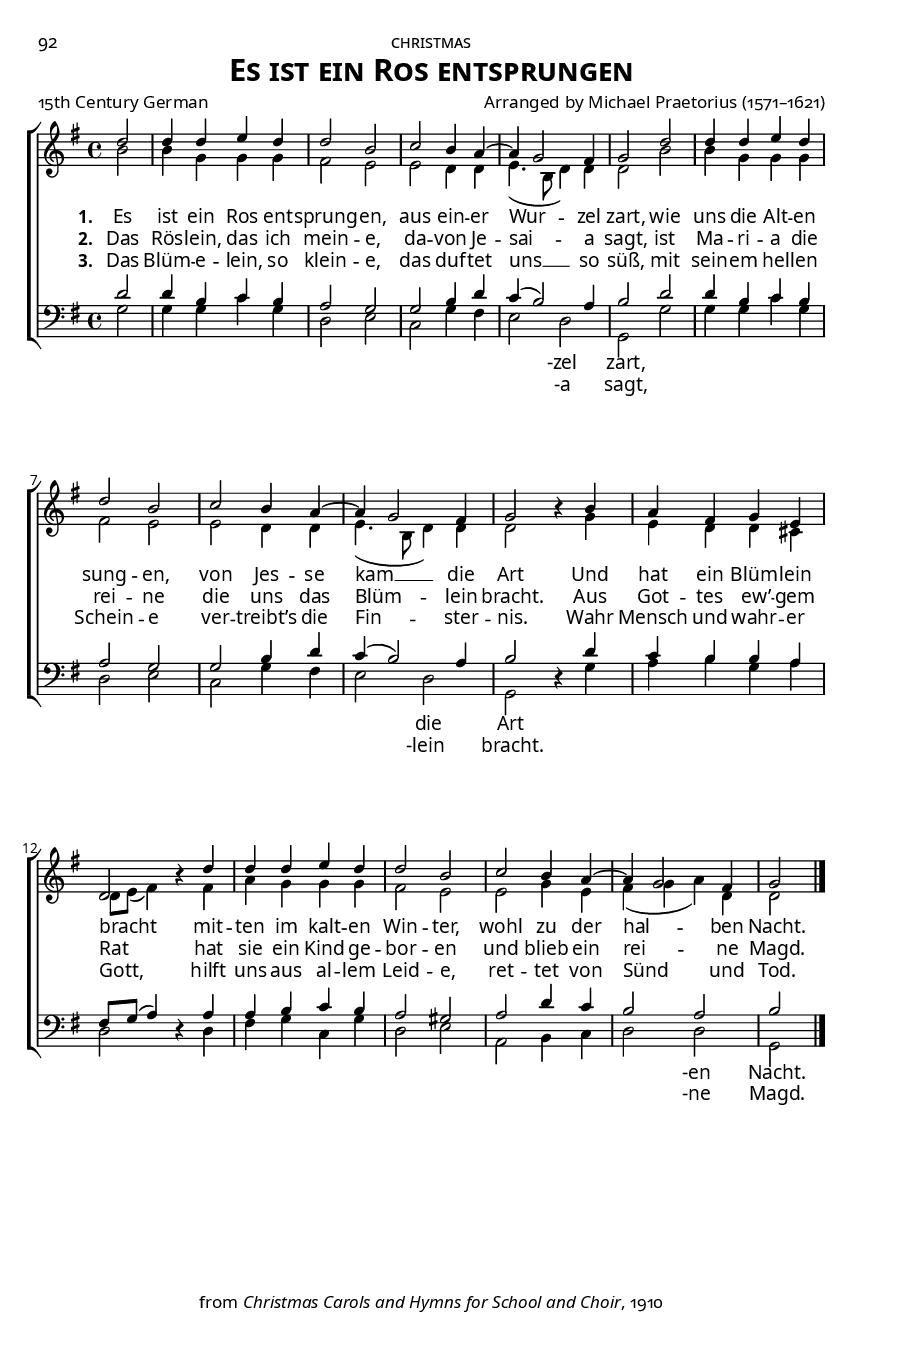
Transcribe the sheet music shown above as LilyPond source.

\version "2.14.2"
\include "util.ly"
\header {
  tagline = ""%\markup { "from" \concat{\italic "HymnsAndCarolsOfChristmas.com"}}

    title = \markup{\override #'(font-name . "Garamond Premier Pro Semibold"){ \abs-fontsize #15 \smallCapsOldStyle"Es ist ein Ros entsprungen"}}
    poet = \markup\oldStyleNum"15th Century German"
    composer = \markup\oldStyleNum"Arranged by Michael Praetorius (1571–1621)"
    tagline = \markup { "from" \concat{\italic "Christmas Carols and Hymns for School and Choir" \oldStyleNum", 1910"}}
  }
\paper {
  print-all-headers = ##f
  paper-height = 9\in
  paper-width = 6\in
  indent = 0\in
  %system-system-spacing = #'((basic-distance . 10) (padding . 0))
  system-system-spacing =
    #'((basic-distance . 0)
       (minimum-distance . 0)
       (padding . 12)
       (stretchability . 100))
  %markup-system-spacing =
  %  #'((basic-distance . 0)
  %     (minimum-distance . 0)
  %     (padding . -5)
  %     (stretchability . 100))
  score-markup-spacing =
    #'((basic-distance . 0)
       (minimum-distance . 0)
       (padding . -2)
       (stretchability . 100))
%{IF_LESSER
  markup-system-spacing #'stretchability = 50
  top-markup-spacing #'stretchability = 30
  last-bottom-spacing #'stretchability = 60
%}%END_IF_LESSER
  ragged-last-bottom = ##t
  ragged-bottom = ##f
  two-sided = ##t
  inner-margin = 0.5\in
  outer-margin = 0.25\in
  top-margin = 0.25\in
  bottom-margin = 0.25\in
  first-page-number = #092
  print-first-page-number = ##t
  headerLine = \markup{\override #'(font-name . "Garamond Premier Pro") \smallCapsOldStyle"christmas"}
  oddHeaderMarkup = \markup\fill-line{
     \override #'(font-name . "Garamond Premier Pro")\abs-fontsize #8.5
     \combine 
        \fill-line{"" \if \should-print-page-number
        \oldStylePageNum""
        }
        \fill-line{\headerLine}
  }
  evenHeaderMarkup = \markup {
     \override #'(font-name . "Garamond Premier Pro")\abs-fontsize #8.5
     \combine
        \if \should-print-page-number
        \oldStylePageNum""
        \fill-line{\headerLine}
  }
}
#(set-global-staff-size 15) \paper{ #(define fonts (make-pango-font-tree "GoudyOlSt BT" "Garamond Premier Pro" "Garamond Premier Pro" (/ 15 20))) }
global = {
  \key g \major
  \time 4/4
  \override DynamicLineSpanner #'staff-padding = #0.0
  \override DynamicLineSpanner #'Y-extent = #'(-1 . 1)
  \autoBeamOff
}

sopMusic = \relative c'' {
  \partial 2
  \repeat unfold 2 {
    d2 |
    d4 d e d |
    d2 b |
    c b4 a~ |
    a g2 fis4 |
    g2
  }
  b4\rest b4 |
  a fis g e |
  d2 b'4\rest d4 |
  d d e d |
  d2 b |
  c b4\! a~ |
  a g2 fis4 |
  g2 \bar "|."
}
sopWords = \lyricmode {
  
}

altoMusic = \relative c'' {
  \repeat unfold 2 {
    b2 |
    b4 g g g |
    fis2 e |
    e d4 d |
    e4.( b8 d4) d4 |
    d2
  }
  s4 g |
  e d d cis |
  d8[ e]( fis4) s fis |
  a g g g |
  fis2 e |
  e g4 e |
  fis4( g a) d, |
  d2 \bar "|."
}
altoWords = \lyricmode {
  \dropLyricsV
  \set stanza = #"1. "
  Es ist ein Ros ent -- sprung -- en,
  aus ein -- er Wur -- zel zart,
  wie uns die Alt -- en sung -- en,
  von Jes -- se kam __ die Art
  \set associatedVoice = "tenors"
  Und hat ein Blüm -- lein bracht
  \unset associatedVoice
  mit -- ten im kalt -- en Win -- ter,
  wohl zu der hal -- ben Nacht.
}
altoWordsII = \lyricmode {
  \dropLyricsV
  \set stanza = #"2. "
  Das Rös -- lein, das ich mein -- e,
  da -- von Je -- sai -- a sagt,
  ist Ma -- ri -- a die rei -- ne
  die uns das Blüm -- lein bracht.
  \set associatedVoice = "tenors"
  Aus Got -- tes ew’ -- gem Rat
  \unset associatedVoice
  hat sie ein Kind ge -- bor -- en
  und blieb ein rei -- ne Magd.
}
altoWordsIII = \lyricmode {
  \dropLyricsV
  \set stanza = #"3. "
  Das Blüm -- e -- lein, so klein -- e,
  das duf -- tet uns __ so süß,
  mit sein -- em hel -- len Schein -- e
  ver -- treibt’s die Fin -- ster -- nis.
  \set associatedVoice = "tenors"
  Wahr Mensch und wahr -- er Gott,
  \unset associatedVoice
  hilft uns aus al -- lem Leid -- e,
  ret -- tet von Sünd und Tod.
}
altoWordsIV = \lyricmode {
}
altoWordsV = \lyricmode {
}
altoWordsVI = \lyricmode {
}
tenorMusic = \relative c' {
  \repeat unfold 2 {
    d2 |
    d4 b c b |
    a2 g |
    g b4 d |
    c( b2) a4 |
    b2
  }
  s4 d |
  c b b a |
  fis8[ g]( a4) s4 a4 |

  a b c b |
  a2 gis |
  a d4 c |
  b2 a |
  b \bar "|."
}
tenorWords = \lyricmode {

}

bassMusic = \relative c {
  \repeat unfold 2 {
    g'2 |
    g4 g c g |
    d2 e |
    c g'4 fis |
    e2 d |
    g,
  }
  d'4\rest g |
  a b g a |
  d,2 d4\rest d |
  fis g c, g' |
  d2 e |
  a, b4 c |
  d2 d |
  g, \bar "|."
}
bassWords = \lyricmode {
  \repeat unfold 11 { \skip 1 }
  -zel zart,
  \repeat unfold 11 { \skip 1 }
  die Art
  \repeat unfold 17 { \skip 1 }
  -en Nacht.
}
bassWordsII = \lyricmode {
  \repeat unfold 11 { \skip 1 }
  -a sagt,
  \repeat unfold 11 { \skip 1 }
  -lein bracht.
  \repeat unfold 17 { \skip 1 }
  -ne Magd.
}
bassWordsIII = \lyricmode {
  \repeat unfold 11 { \skip 1 }
  so süß,
  \repeat unfold 11 { \skip 1 }
  -ster -- nis.
  \repeat unfold 17 { \skip 1 }
  und Tod.
}

pianoRH = \relative c' {
  
}
pianoLH = \relative c' {
  
}

\score {
  <<
   \new ChoirStaff <<
%    \new Lyrics = sopranos \with { \override VerticalAxisGroup #'nonstaff-relatedstaff-spacing = #'((basic-distance . 1)) }
    \new Staff = women <<
      \new Voice = "sopranos" { \voiceOne << \global \sopMusic >> }
      \new Voice = "altos" { \voiceTwo << \global \altoMusic >> }
    >>
    \new Lyrics \with { alignAboveContext = #"women" \override VerticalAxisGroup #'nonstaff-relatedstaff-spacing = #'((basic-distance . 1))} \lyricsto "sopranos" \sopWords
   \new Staff = men <<
      \clef bass
      \new Voice = "tenors" { \voiceOne << \global \tenorMusic >> }
      \new Voice = "basses" { \voiceTwo << \global \bassMusic >> }
    >>
    \new Lyrics = "altosVI"  \with { alignBelowContext = #"women" } \lyricsto "altos" \altoWordsVI
    \new Lyrics = "altosV"  \with { alignBelowContext = #"women" } \lyricsto "altos" \altoWordsV
    \new Lyrics = "altosIV"  \with { alignBelowContext = #"women" } \lyricsto "altos" \altoWordsIV
    \new Lyrics = "altosIII"  \with { alignBelowContext = #"women" } \lyricsto "altos" \altoWordsIII
    \new Lyrics = "altosII"  \with { alignBelowContext = #"women" } \lyricsto "altos" \altoWordsII
    \new Lyrics = "altos"  \with { alignBelowContext = #"women" \override VerticalAxisGroup #'nonstaff-relatedstaff-spacing = #'((basic-distance . 1)) } \lyricsto "altos" \altoWords
    \new Lyrics \with { alignAboveContext = #"men" \override VerticalAxisGroup #'nonstaff-relatedstaff-spacing = #'((padding . 0.2)) } \lyricsto "tenors" \tenorWords
%{IF_LESSER
    \new Lyrics \with { alignBelowContext = #"men" \override VerticalAxisGroup #'nonstaff-relatedstaff-spacing = #'((basic-distance . 1)(padding . 0.2)) } \lyricsto "basses" \bassWordsIII
%}%END_IF_LESSER
    \new Lyrics \with { alignBelowContext = #"men" \override VerticalAxisGroup #'nonstaff-relatedstaff-spacing = #'((basic-distance . 1)(padding . 0.2)) } \lyricsto "basses" \bassWordsII
    \new Lyrics \with { alignBelowContext = #"men" \override VerticalAxisGroup #'nonstaff-relatedstaff-spacing = #'((basic-distance . 1)(padding . 0.2)) } \lyricsto "basses" \bassWords
  >>
%    \new PianoStaff << \new Staff { \new Voice { \pianoRH } } \new Staff { \clef "bass" \pianoLH } >>
  >>
  \layout {
    %#(layout-set-staff-size 15)
    %#(define fonts (make-pango-font-tree "GoudyOlSt BT" "Garamond Premier Pro" "Garamond Premier Pro" (/ 15 20)))
    \context {
      \Score
      %\override SpacingSpanner #'base-shortest-duration = #(ly:make-moment 1 8)
      %\override SpacingSpanner #'common-shortest-duration = #(ly:make-moment 1 4)
    }
    \context {
      % Remove all empty staves
      % \Staff \RemoveEmptyStaves \override VerticalAxisGroup #'remove-first = ##t
    }
    \context {
      \Lyrics
      \override LyricText #'X-offset = #center-on-word
    }
  }
  
  \midi {
    \tempo 4 = 100
    \set Staff.midiInstrument = "piccolo"
  
    \context {
      \Voice
      \remove "Dynamic_performer"
    }
  }
}
